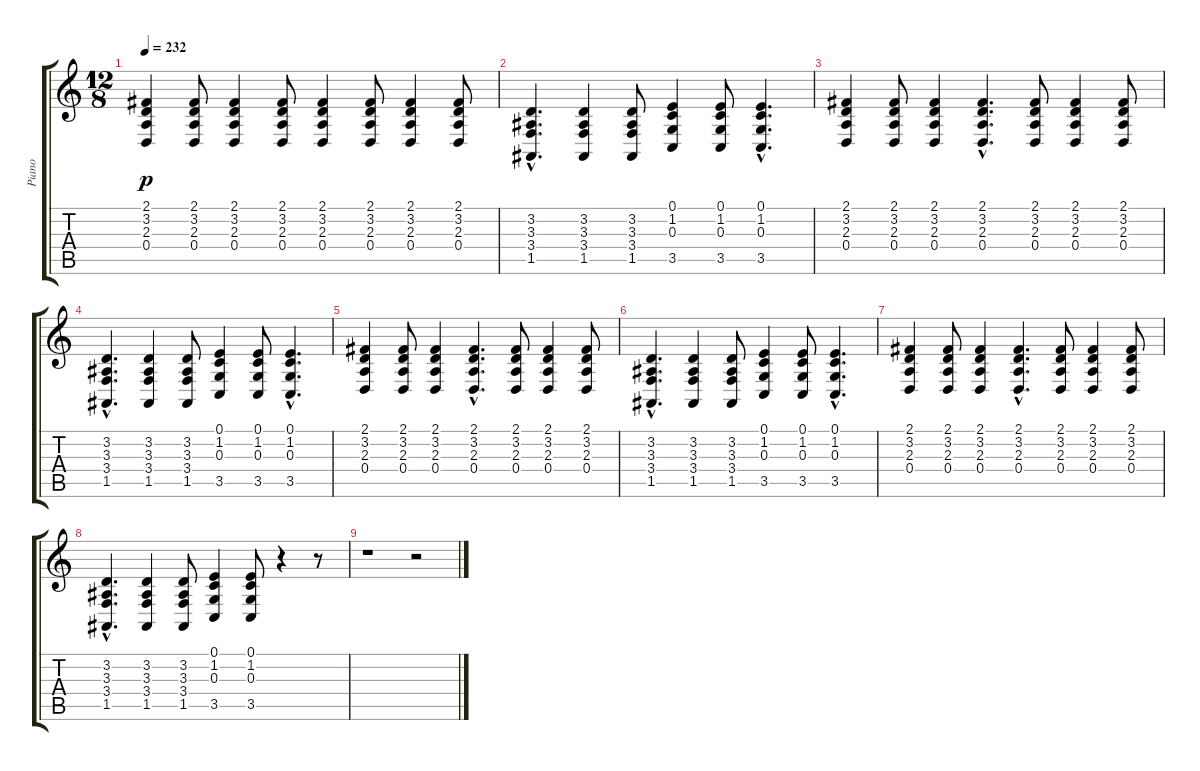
\track ("Piano" "Piano") {instrument acousticgrandpiano}
\staff {score tabs}
\tuning (E4 B3 G3 D3 A2 E2) {hide}
\ts (12 8)
\tempo 232
\clef g2
\ks c
(2.1 3.2 2.3 0.4).4{dy p} (2.1 3.2 2.3 0.4).8 (2.1 3.2 2.3 0.4).4 (2.1 3.2 2.3 0.4).8 (2.1 3.2 2.3 0.4).4 (2.1 3.2 2.3 0.4).8 (2.1 3.2 2.3 0.4).4 (2.1 3.2 2.3 0.4).8 |
(3.2{hac} 3.3{hac} 3.4{hac} 1.5{hac}).4{d} (3.2 3.3 3.4 1.5).4 (3.2 3.3 3.4 1.5).8 (0.1 1.2 0.3 3.5).4 (0.1 1.2 0.3 3.5).8 (0.1{hac} 1.2{hac} 0.3{hac} 3.5{hac}).4{d} |
(2.1 3.2 2.3 0.4).4 (2.1 3.2 2.3 0.4).8 (2.1 3.2 2.3 0.4).4 (2.1{hac} 3.2{hac} 2.3{hac} 0.4{hac}).4{d} (2.1 3.2 2.3 0.4).8 (2.1 3.2 2.3 0.4).4 (2.1 3.2 2.3 0.4).8 |
(3.2{hac} 3.3{hac} 3.4{hac} 1.5{hac}).4{d} (3.2 3.3 3.4 1.5).4 (3.2 3.3 3.4 1.5).8 (0.1 1.2 0.3 3.5).4 (0.1 1.2 0.3 3.5).8 (0.1{hac} 1.2{hac} 0.3{hac} 3.5{hac}).4{d} |
(2.1 3.2 2.3 0.4).4 (2.1 3.2 2.3 0.4).8 (2.1 3.2 2.3 0.4).4 (2.1{hac} 3.2{hac} 2.3{hac} 0.4{hac}).4{d} (2.1 3.2 2.3 0.4).8 (2.1 3.2 2.3 0.4).4 (2.1 3.2 2.3 0.4).8 |
(3.2{hac} 3.3{hac} 3.4{hac} 1.5{hac}).4{d volume 12} (3.2 3.3 3.4 1.5).4{volume 11} (3.2 3.3 3.4 1.5).8{volume 11} (0.1 1.2 0.3 3.5).4{volume 10} (0.1 1.2 0.3 3.5).8{volume 10} (0.1{hac} 1.2{hac} 0.3{hac} 3.5{hac}).4{d volume 9} |
(2.1 3.2 2.3 0.4).4{volume 8} (2.1 3.2 2.3 0.4).8{volume 8} (2.1 3.2 2.3 0.4).4{volume 7} (2.1{hac} 3.2{hac} 2.3{hac} 0.4{hac}).4{d volume 6} (2.1 3.2 2.3 0.4).8{volume 6} (2.1 3.2 2.3 0.4).4{volume 5} (2.1 3.2 2.3 0.4).8{volume 4} |
(3.2{hac} 3.3{hac} 3.4{hac} 1.5{hac}).4{d volume 4} (3.2 3.3 3.4 1.5).4{volume 3} (3.2 3.3 3.4 1.5).8{volume 2} (0.1 1.2 0.3 3.5).4{volume 2} (0.1 1.2 0.3 3.5).8{volume 1} r.4 r.8 |
r.1 r.2
